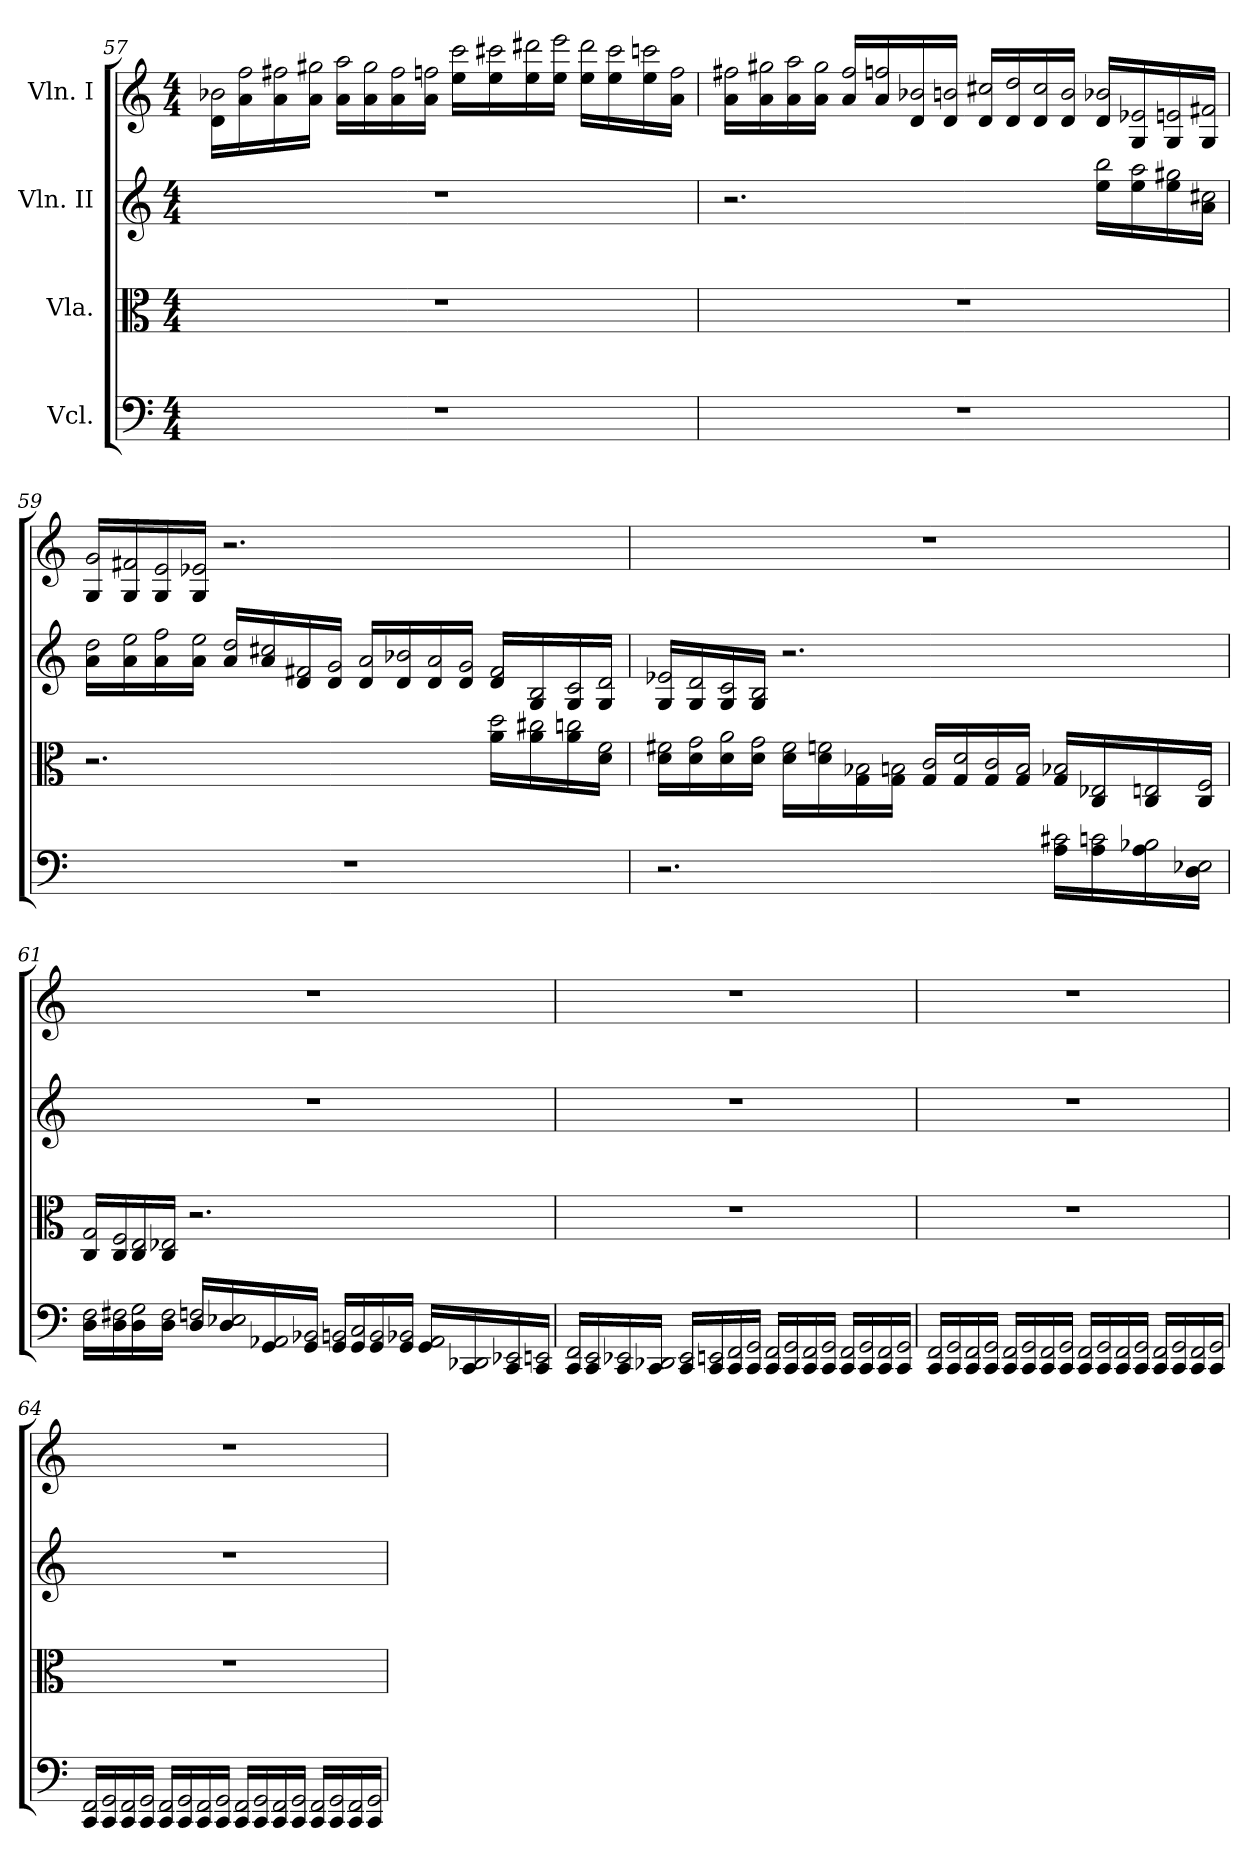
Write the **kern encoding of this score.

**kern	**kern	**kern	**kern
*part4	*part3	*part2	*part1
*staff4	*staff3	*staff2	*staff1
*I"Vcl.	*I"Vla.	*I"Vln. II	*I"Vln. I
*clefF4	*clefC3	*clefG2	*clefG2
*k[]	*k[]	*k[]	*k[]
*C:	*C:	*C:	*C:
*M4/4	*M4/4	*M4/4	*M4/4
=57	=57	=57	=57
!	!	!	!LO:N:n=2:head=open
1r	1r	1r	16d 16b-XLL
!	!	!	!LO:N:n=2:head=open
.	.	.	16a 16ff
!	!	!	!LO:N:n=2:head=open
.	.	.	16a 16ff#X
!	!	!	!LO:N:n=2:head=open
.	.	.	16a 16gg#XJJ
!	!	!	!LO:N:n=2:head=open
.	.	.	16a 16aaLL
!	!	!	!LO:N:n=2:head=open
.	.	.	16a 16gg#
!	!	!	!LO:N:n=2:head=open
.	.	.	16a 16ff#
!	!	!	!LO:N:n=2:head=open
.	.	.	16a 16ffnJJ
!	!	!	!LO:N:n=2:head=open
.	.	.	16ee 16cccLL
!	!	!	!LO:N:n=2:head=open
.	.	.	16ee 16ccc#X
!	!	!	!LO:N:n=2:head=open
.	.	.	16ee 16ddd#X
!	!	!	!LO:N:n=2:head=open
.	.	.	16ee 16eeeJJ
!	!	!	!LO:N:n=2:head=open
.	.	.	16ee 16ddd#LL
!	!	!	!LO:N:n=2:head=open
.	.	.	16ee 16ccc#
!	!	!	!LO:N:n=2:head=open
.	.	.	16ee 16cccn
!	!	!	!LO:N:n=2:head=open
.	.	.	16a 16ffJJ
=58	=58	=58	=58
!	!	!	!LO:N:n=2:head=open
1r	1r	2.r	16a 16ff#XLL
!	!	!	!LO:N:n=2:head=open
.	.	.	16a 16gg#X
!	!	!	!LO:N:n=2:head=open
.	.	.	16a 16aa
!	!	!	!LO:N:n=2:head=open
.	.	.	16a 16gg#JJ
!	!	!	!LO:N:n=2:head=open
.	.	.	16a 16ff#LL
!	!	!	!LO:N:n=2:head=open
.	.	.	16a 16ffn
!	!	!	!LO:N:n=2:head=open
.	.	.	16d 16b-X
!	!	!	!LO:N:n=2:head=open
.	.	.	16d 16bnJJ
!	!	!	!LO:N:n=2:head=open
.	.	.	16d 16cc#XLL
!	!	!	!LO:N:n=2:head=open
.	.	.	16d 16dd
!	!	!	!LO:N:n=2:head=open
.	.	.	16d 16cc#
!	!	!	!LO:N:n=2:head=open
.	.	.	16d 16bJJ
!	!	!LO:N:n=2:head=open	!LO:N:n=2:head=open
.	.	16ee 16bbLL	16d 16b-XLL
!	!	!LO:N:n=2:head=open	!LO:N:n=2:head=open
.	.	16ee 16aa	16G 16e-X
!	!	!LO:N:n=2:head=open	!LO:N:n=2:head=open
.	.	16ee 16gg#X	16G 16en
!	!	!LO:N:n=2:head=open	!LO:N:n=2:head=open
.	.	16a 16cc#XJJ	16G 16f#XJJ
=59	=59	=59	=59
!	!	!LO:N:n=2:head=open	!LO:N:n=2:head=open
1r	2.r	16a 16ddLL	16G 16gLL
!	!	!LO:N:n=2:head=open	!LO:N:n=2:head=open
.	.	16a 16ee	16G 16f#X
!	!	!LO:N:n=2:head=open	!LO:N:n=2:head=open
.	.	16a 16ff	16G 16e
!	!	!LO:N:n=2:head=open	!LO:N:n=2:head=open
.	.	16a 16eeJJ	16G 16e-XJJ
!	!	!LO:N:n=2:head=open	!
.	.	16a 16ddLL	2.r
!	!	!LO:N:n=2:head=open	!
.	.	16a 16cc#X	.
!	!	!LO:N:n=2:head=open	!
.	.	16d 16f#X	.
!	!	!LO:N:n=2:head=open	!
.	.	16d 16gJJ	.
!	!	!LO:N:n=2:head=open	!
.	.	16d 16aLL	.
!	!	!LO:N:n=2:head=open	!
.	.	16d 16b-X	.
!	!	!LO:N:n=2:head=open	!
.	.	16d 16a	.
!	!	!LO:N:n=2:head=open	!
.	.	16d 16gJJ	.
!	!LO:N:n=2:head=open	!LO:N:n=2:head=open	!
.	16a 16ddLL	16d 16f#LL	.
!	!LO:N:n=2:head=open	!LO:N:n=2:head=open	!
.	16a 16cc#X	16G 16B	.
!	!LO:N:n=2:head=open	!LO:N:n=2:head=open	!
.	16a 16ccn	16G 16c	.
!	!LO:N:n=2:head=open	!LO:N:n=2:head=open	!
.	16d 16fJJ	16G 16dJJ	.
=60	=60	=60	=60
!	!LO:N:n=2:head=open	!LO:N:n=2:head=open	!
2.r	16d 16f#XLL	16G 16e-XLL	1r
!	!LO:N:n=2:head=open	!LO:N:n=2:head=open	!
.	16d 16g	16G 16d	.
!	!LO:N:n=2:head=open	!LO:N:n=2:head=open	!
.	16d 16a	16G 16c	.
!	!LO:N:n=2:head=open	!LO:N:n=2:head=open	!
.	16d 16gJJ	16G 16BJJ	.
!	!LO:N:n=2:head=open	!	!
.	16d 16f#LL	2.r	.
!	!LO:N:n=2:head=open	!	!
.	16d 16fn	.	.
!	!LO:N:n=2:head=open	!	!
.	16G 16B-X	.	.
!	!LO:N:n=2:head=open	!	!
.	16G 16BnJJ	.	.
!	!LO:N:n=2:head=open	!	!
.	16G 16cLL	.	.
!	!LO:N:n=2:head=open	!	!
.	16G 16d	.	.
!	!LO:N:n=2:head=open	!	!
.	16G 16c	.	.
!	!LO:N:n=2:head=open	!	!
.	16G 16BJJ	.	.
!LO:N:n=2:head=open	!LO:N:n=2:head=open	!	!
16A 16c#XLL	16G 16B-XLL	.	.
!LO:N:n=2:head=open	!LO:N:n=2:head=open	!	!
16A 16cn	16C 16E-X	.	.
!LO:N:n=2:head=open	!LO:N:n=2:head=open	!	!
16A 16B-X	16C 16En	.	.
!LO:N:n=2:head=open	!LO:N:n=2:head=open	!	!
16D 16E-XJJ	16C 16FJJ	.	.
=61	=61	=61	=61
!LO:N:n=2:head=open	!LO:N:n=2:head=open	!	!
16D 16FLL	16C 16GLL	1r	1r
!LO:N:n=2:head=open	!LO:N:n=2:head=open	!	!
16D 16F#X	16C 16F	.	.
!LO:N:n=2:head=open	!LO:N:n=2:head=open	!	!
16D 16G	16C 16E	.	.
!LO:N:n=2:head=open	!LO:N:n=2:head=open	!	!
16D 16F#JJ	16C 16E-XJJ	.	.
!LO:N:n=2:head=open	!	!	!
16D 16FnLL	2.r	.	.
!LO:N:n=2:head=open	!	!	!
16D 16E-X	.	.	.
!LO:N:n=2:head=open	!	!	!
16GG 16AA-X	.	.	.
!LO:N:n=2:head=open	!	!	!
16GG 16BB-XJJ	.	.	.
!LO:N:n=2:head=open	!	!	!
16GG 16BBnLL	.	.	.
!LO:N:n=2:head=open	!	!	!
16GG 16C	.	.	.
!LO:N:n=2:head=open	!	!	!
16GG 16BB	.	.	.
!LO:N:n=2:head=open	!	!	!
16GG 16BB-XJJ	.	.	.
!LO:N:n=2:head=open	!	!	!
16GG 16AA-LL	.	.	.
!LO:N:n=2:head=open	!	!	!
16CC 16DD-X	.	.	.
!LO:N:n=2:head=open	!	!	!
16CC 16EE-X	.	.	.
!LO:N:n=2:head=open	!	!	!
16CC 16EEnJJ	.	.	.
=62	=62	=62	=62
!LO:N:n=2:head=open	!	!	!
16CC 16FFLL	1r	1r	1r
!LO:N:n=2:head=open	!	!	!
16CC 16EE	.	.	.
!LO:N:n=2:head=open	!	!	!
16CC 16EE-X	.	.	.
!LO:N:n=2:head=open	!	!	!
16CC 16DD-XJJ	.	.	.
!LO:N:n=2:head=open	!	!	!
16CC 16EE-LL	.	.	.
!LO:N:n=2:head=open	!	!	!
16CC 16EEn	.	.	.
!LO:N:n=2:head=open	!	!	!
16CC 16FF	.	.	.
!LO:N:n=2:head=open	!	!	!
16CC 16GGJJ	.	.	.
!LO:N:n=2:head=open	!	!	!
16CC 16FFLL	.	.	.
!LO:N:n=2:head=open	!	!	!
16CC 16GG	.	.	.
!LO:N:n=2:head=open	!	!	!
16CC 16FF	.	.	.
!LO:N:n=2:head=open	!	!	!
16CC 16GGJJ	.	.	.
!LO:N:n=2:head=open	!	!	!
16CC 16FFLL	.	.	.
!LO:N:n=2:head=open	!	!	!
16CC 16GG	.	.	.
!LO:N:n=2:head=open	!	!	!
16CC 16FF	.	.	.
!LO:N:n=2:head=open	!	!	!
16CC 16GGJJ	.	.	.
=63	=63	=63	=63
!LO:N:n=2:head=open	!	!	!
16CC 16FFLL	1r	1r	1r
!LO:N:n=2:head=open	!	!	!
16CC 16GG	.	.	.
!LO:N:n=2:head=open	!	!	!
16CC 16FF	.	.	.
!LO:N:n=2:head=open	!	!	!
16CC 16GGJJ	.	.	.
!LO:N:n=2:head=open	!	!	!
16CC 16FFLL	.	.	.
!LO:N:n=2:head=open	!	!	!
16CC 16GG	.	.	.
!LO:N:n=2:head=open	!	!	!
16CC 16FF	.	.	.
!LO:N:n=2:head=open	!	!	!
16CC 16GGJJ	.	.	.
!LO:N:n=2:head=open	!	!	!
16CC 16FFLL	.	.	.
!LO:N:n=2:head=open	!	!	!
16CC 16GG	.	.	.
!LO:N:n=2:head=open	!	!	!
16CC 16FF	.	.	.
!LO:N:n=2:head=open	!	!	!
16CC 16GGJJ	.	.	.
!LO:N:n=2:head=open	!	!	!
16CC 16FFLL	.	.	.
!LO:N:n=2:head=open	!	!	!
16CC 16GG	.	.	.
!LO:N:n=2:head=open	!	!	!
16CC 16FF	.	.	.
!LO:N:n=2:head=open	!	!	!
16CC 16GGJJ	.	.	.
=64	=64	=64	=64
!LO:N:n=2:head=open	!	!	!
16CC 16FFLL	1r	1r	1r
!LO:N:n=2:head=open	!	!	!
16CC 16GG	.	.	.
!LO:N:n=2:head=open	!	!	!
16CC 16FF	.	.	.
!LO:N:n=2:head=open	!	!	!
16CC 16GGJJ	.	.	.
!LO:N:n=2:head=open	!	!	!
16CC 16FFLL	.	.	.
!LO:N:n=2:head=open	!	!	!
16CC 16GG	.	.	.
!LO:N:n=2:head=open	!	!	!
16CC 16FF	.	.	.
!LO:N:n=2:head=open	!	!	!
16CC 16GGJJ	.	.	.
!LO:N:n=2:head=open	!	!	!
16CC 16FFLL	.	.	.
!LO:N:n=2:head=open	!	!	!
16CC 16GG	.	.	.
!LO:N:n=2:head=open	!	!	!
16CC 16FF	.	.	.
!LO:N:n=2:head=open	!	!	!
16CC 16GGJJ	.	.	.
!LO:N:n=2:head=open	!	!	!
16CC 16FFLL	.	.	.
!LO:N:n=2:head=open	!	!	!
16CC 16GG	.	.	.
!LO:N:n=2:head=open	!	!	!
16CC 16FF	.	.	.
!LO:N:n=2:head=open	!	!	!
16CC 16GGJJ	.	.	.
=	=	=	=
*-	*-	*-	*-
